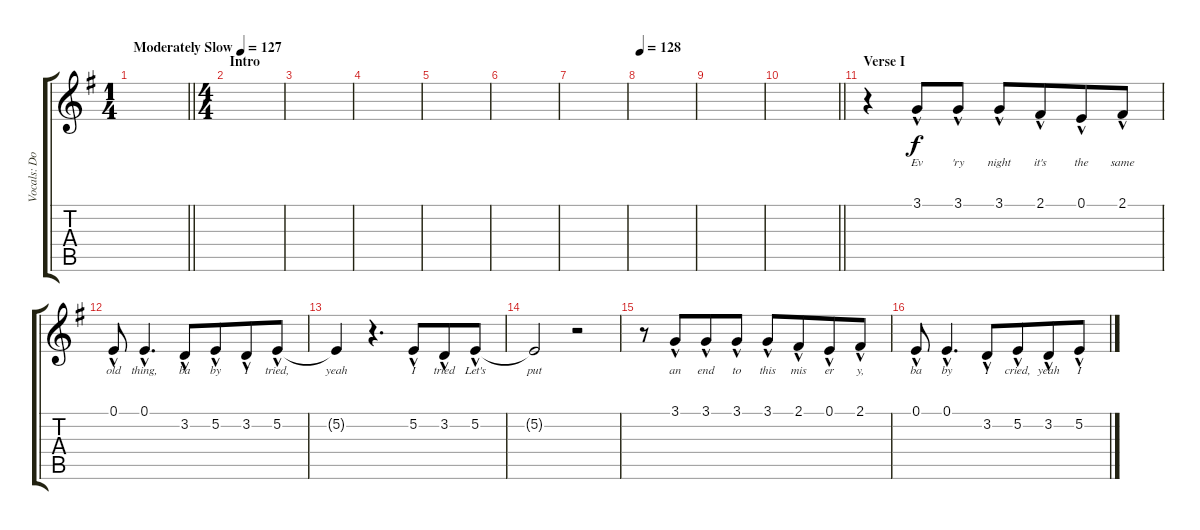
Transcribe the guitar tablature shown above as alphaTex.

\track ("Vocals: Don" "Vocals: Do") {instrument lead2sawtooth}
\staff {score tabs}
\tuning (E4 B3 G3 D3 A2 E2) {hide}
\ts (1 4)
\tempo (127 "Moderately Slow")
\clef g2
\barLineRight lightlight
\ks g
|
\ts (4 4)
\section ("" "Intro")
|
|
|
|
|
|
\tempo 128
|
|
\barLineRight lightlight
|
\section ("" "Verse I")
r.4{beam merge} 3.1{hac}.8{lyrics (0 "Ev") lyrics (1 "") lyrics (2 "") lyrics (3 "") lyrics (4 "")} 3.1{hac}.8{lyrics (0 "'ry") lyrics (1 "") lyrics (2 "") lyrics (3 "") lyrics (4 "")} 3.1{hac}.8{lyrics (0 "night") lyrics (1 "") lyrics (2 "") lyrics (3 "") lyrics (4 "")} 2.1{hac}.8{lyrics (0 "it's") lyrics (1 "") lyrics (2 "") lyrics (3 "") lyrics (4 "") beam merge} 0.1{hac}.8{lyrics (0 "the") lyrics (1 "") lyrics (2 "") lyrics (3 "") lyrics (4 "")} 2.1{hac}.8{lyrics (0 "same") lyrics (1 "") lyrics (2 "") lyrics (3 "") lyrics (4 "")} |
0.1{hac}.8{lyrics (0 "old") lyrics (1 "") lyrics (2 "") lyrics (3 "") lyrics (4 "")} 0.1{hac}.4{d lyrics (0 "thing,") lyrics (1 "") lyrics (2 "") lyrics (3 "") lyrics (4 "")} 3.2{hac}.8{lyrics (0 "ba") lyrics (1 "") lyrics (2 "") lyrics (3 "") lyrics (4 "")} 5.2{hac}.8{lyrics (0 "by") lyrics (1 "") lyrics (2 "") lyrics (3 "") lyrics (4 "") beam merge} 3.2{hac}.8{lyrics (0 "I") lyrics (1 "") lyrics (2 "") lyrics (3 "") lyrics (4 "")} 5.2{hac}.8{lyrics (0 "tried,") lyrics (1 "") lyrics (2 "") lyrics (3 "") lyrics (4 "")} |
5.2{t}.4{lyrics (0 "yeah") lyrics (1 "") lyrics (2 "") lyrics (3 "") lyrics (4 "")} r.4{d} 5.2{hac}.8{lyrics (0 "I") lyrics (1 "") lyrics (2 "") lyrics (3 "") lyrics (4 "") beam merge} 3.2{hac}.8{lyrics (0 "tried") lyrics (1 "") lyrics (2 "") lyrics (3 "") lyrics (4 "")} 5.2{hac}.8{lyrics (0 "Let's") lyrics (1 "") lyrics (2 "") lyrics (3 "") lyrics (4 "")} |
5.2{t}.2{lyrics (0 "put") lyrics (1 "") lyrics (2 "") lyrics (3 "") lyrics (4 "")} r.2 |
r.8 3.1{hac}.8{lyrics (0 "an") lyrics (1 "") lyrics (2 "") lyrics (3 "") lyrics (4 "") beam merge} 3.1{hac}.8{lyrics (0 "end") lyrics (1 "") lyrics (2 "") lyrics (3 "") lyrics (4 "")} 3.1{hac}.8{lyrics (0 "to") lyrics (1 "") lyrics (2 "") lyrics (3 "") lyrics (4 "")} 3.1{hac}.8{lyrics (0 "this") lyrics (1 "") lyrics (2 "") lyrics (3 "") lyrics (4 "")} 2.1{hac}.8{lyrics (0 "mis") lyrics (1 "") lyrics (2 "") lyrics (3 "") lyrics (4 "") beam merge} 0.1{hac}.8{lyrics (0 "er") lyrics (1 "") lyrics (2 "") lyrics (3 "") lyrics (4 "")} 2.1{hac}.8{lyrics (0 "y,") lyrics (1 "") lyrics (2 "") lyrics (3 "") lyrics (4 "")} |
0.1{hac}.8{lyrics (0 "ba") lyrics (1 "") lyrics (2 "") lyrics (3 "") lyrics (4 "")} 0.1{hac}.4{d lyrics (0 "by") lyrics (1 "") lyrics (2 "") lyrics (3 "") lyrics (4 "")} 3.2{hac}.8{lyrics (0 "I") lyrics (1 "") lyrics (2 "") lyrics (3 "") lyrics (4 "")} 5.2{hac}.8{lyrics (0 "cried,") lyrics (1 "") lyrics (2 "") lyrics (3 "") lyrics (4 "") beam merge} 3.2{hac}.8{lyrics (0 "yeah") lyrics (1 "") lyrics (2 "") lyrics (3 "") lyrics (4 "")} 5.2{hac}.8{lyrics (0 "I") lyrics (1 "") lyrics (2 "") lyrics (3 "") lyrics (4 "")}
